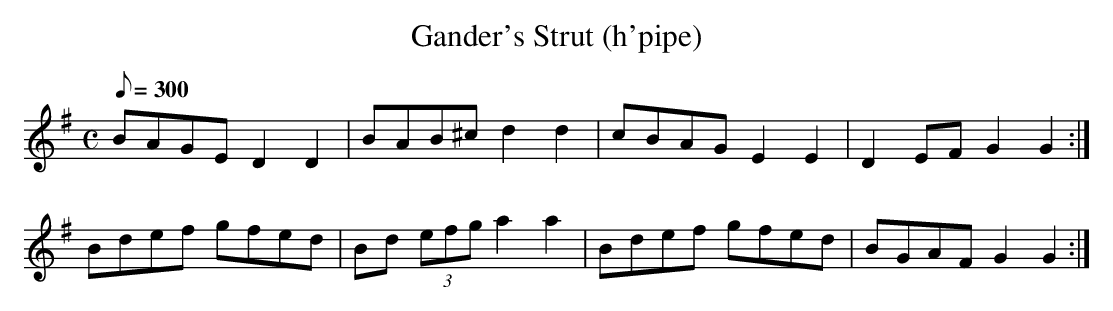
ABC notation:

X:1
T:Gander's Strut (h'pipe)
L:1/8
M:C
Q:300
K:G major
BAGE D2D2|BAB^c d2d2|cBAG E2E2|D2EF G2G2:|
Bdef gfed|Bd (3efg a2a2|Bdef gfed|BGAF G2G2:|
